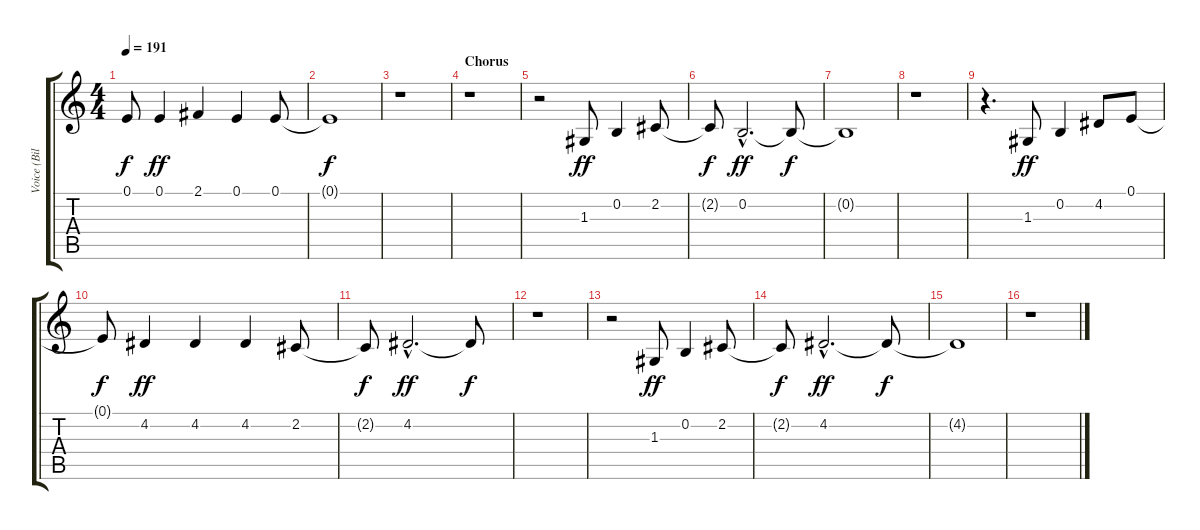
\track ("Voice (Billie Joe Armstrong)" "Voice (Bil") {instrument seashore}
\staff {score tabs}
\tuning (E4 B3 G3 D3 A2 E2) {hide}
\ts (4 4)
\tempo 191
\clef g2
\ks c
0.1{t}.8{dy f} 0.1.4{dy ff} 2.1.4 0.1.4 0.1.8 |
0.1{t}.1{dy f} |
r.1 |
\section ("" "Chorus")
r.1 |
r.2 1.3.8{dy ff} 0.2.4 2.2.8 |
2.2{t}.8{dy f} 0.2{hac}.2{d dy ff} 0.2{t}.8{dy f} |
0.2{t}.1 |
r.1 |
r.4{d} 1.3.8{dy ff} 0.2.4 4.2.8 0.1.8 |
0.1{t}.8{dy f} 4.2.4{dy ff} 4.2.4 4.2.4 2.2.8 |
2.2{t}.8{dy f} 4.2{hac}.2{d dy ff} 4.2{t}.8{dy f} |
r.1 |
r.2 1.3.8{dy ff} 0.2.4 2.2.8 |
2.2{t}.8{dy f} 4.2{hac}.2{d dy ff} 4.2{t}.8{dy f} |
4.2{t}.1 |
r.1
